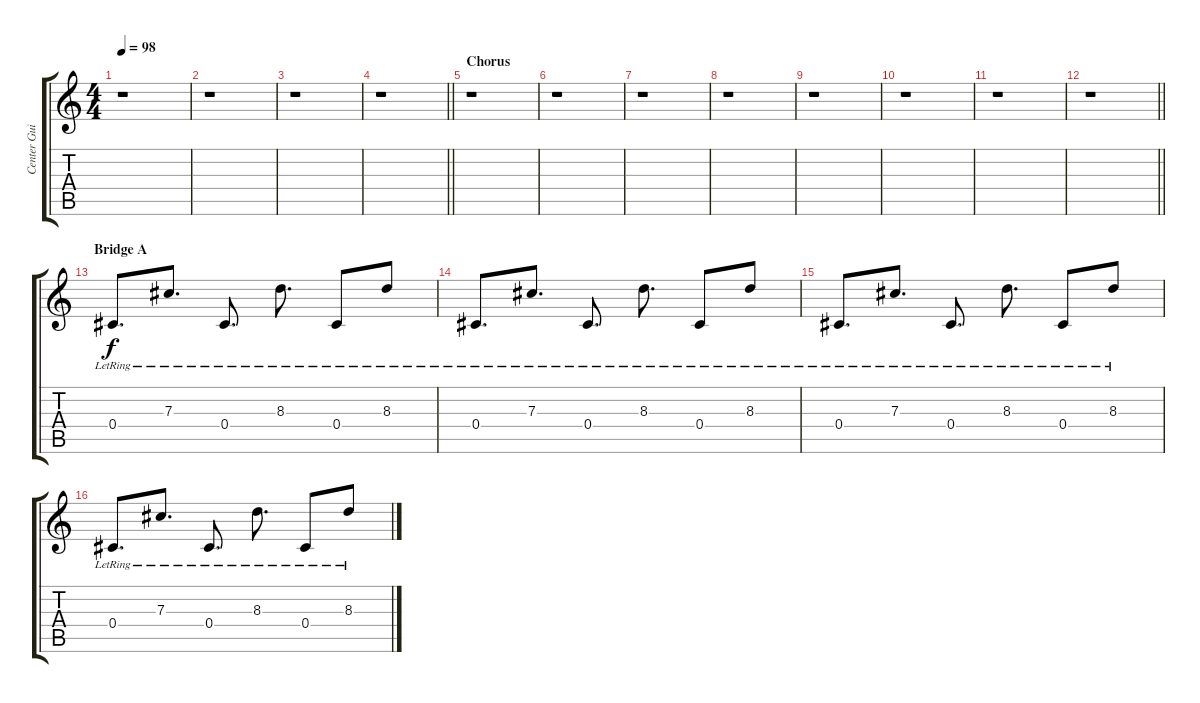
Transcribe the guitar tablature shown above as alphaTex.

\track ("Center Guitar" "Center Gui") {instrument distortionguitar}
\staff {score tabs}
\tuning (Eb4 Bb3 Gb3 Db3 Ab2 Db2) {hide}
\ts (4 4)
\tempo 98
\clef g2
\ks c
r.1{dy f} |
r.1 |
r.1 |
\barLineRight lightlight
r.1 |
\section ("" "Chorus")
r.1 |
r.1 |
r.1 |
r.1 |
r.1 |
r.1 |
r.1 |
\barLineRight lightlight
r.1 |
\section ("" "Bridge A")
0.4{lr}.8{d instrument sitar} 7.3{lr}.8{d} 0.4{lr}.8{d} 8.3{lr}.8{d} 0.4{lr}.8 8.3{lr}.8 |
0.4{lr}.8{d} 7.3{lr}.8{d} 0.4{lr}.8{d} 8.3{lr}.8{d} 0.4{lr}.8 8.3{lr}.8 |
0.4{lr}.8{d} 7.3{lr}.8{d} 0.4{lr}.8{d} 8.3{lr}.8{d} 0.4{lr}.8 8.3{lr}.8 |
0.4{lr}.8{d} 7.3{lr}.8{d} 0.4{lr}.8{d} 8.3{lr}.8{d} 0.4{lr}.8 8.3{lr}.8
